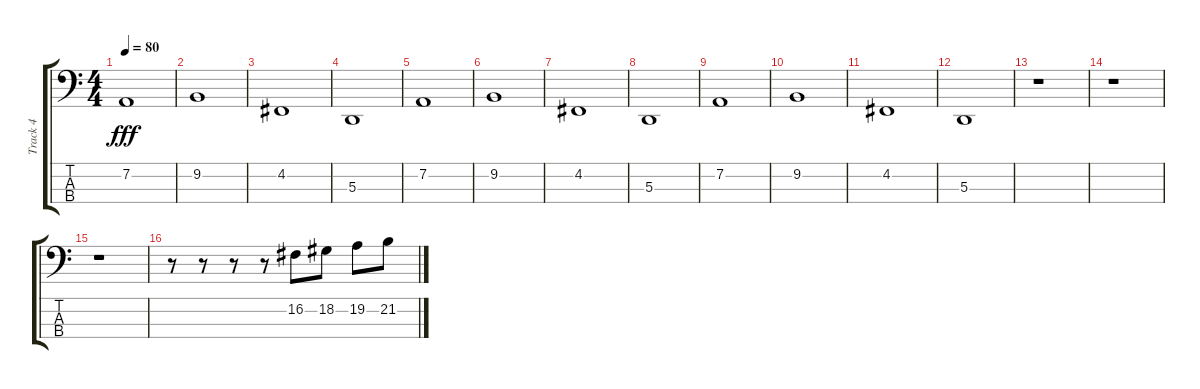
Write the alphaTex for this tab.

\track ("Track 4" "Track 4") {instrument violin}
\staff {score tabs}
\tuning (G2 D2 A1 E1) {hide}
\ts (4 4)
\tempo 80
\clef f4
\ks c
7.2.1{dy fff} |
9.2.1 |
4.2.1 |
5.3.1 |
7.2.1 |
9.2.1 |
4.2.1 |
5.3.1 |
7.2.1 |
9.2.1 |
4.2.1 |
5.3.1 |
r.1 |
r.1 |
r.1 |
r.8 r.8 r.8 r.8 16.2.8 18.2.8 19.2.8 21.2.8
